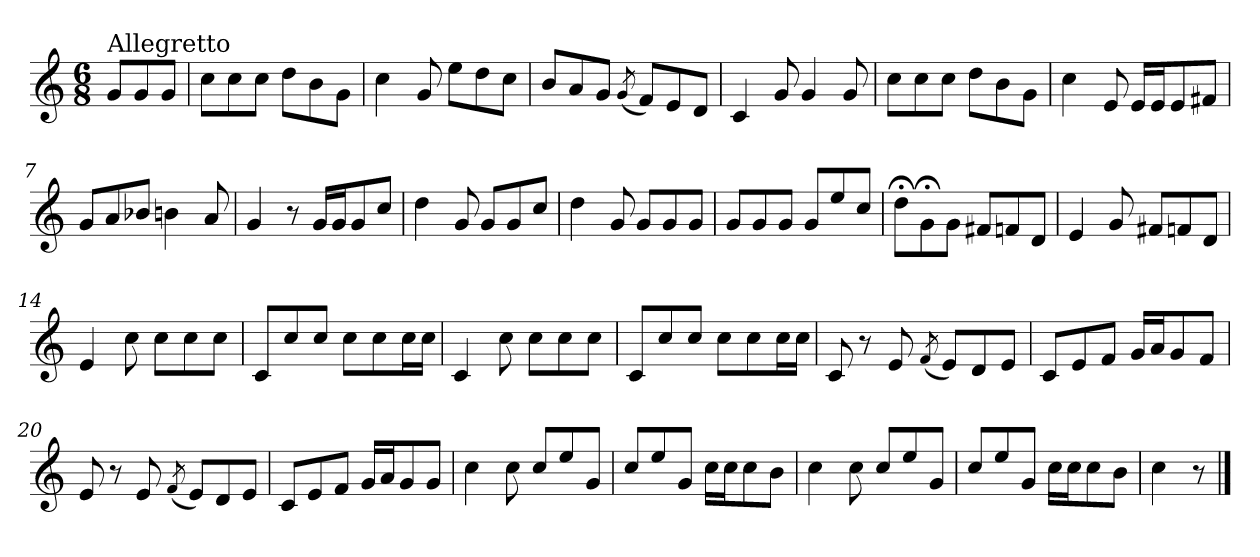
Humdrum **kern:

**kern
*part1
*staff1
*clefG2
*k[]
*C:
*M6/8
=
!LO:TX:a:t=Allegretto
8g/L
8g/
8g/J
=1
8cc\L
8cc\
8cc\J
8dd\L
8b\
8g\J
=2
4cc\
8g/
8ee\L
8dd\
8cc\J
=3
8b/L
8a/
8g/J
(<8qg/
8f/L)
8e/
8d/J
=4
4c/
8g/
4g/
8g/
=5
8cc\L
8cc\
8cc\J
8dd\L
8b\
8g\J
!!LO:LB:g=z
=6
4cc\
8e/
16e/LL
16e/J
8e/
8f#X/J
=7
8g/L
8a/
8b-X/J
4bn\
8a/
=8
4g/
8r
16g/LL
16g/J
8g/
8cc/J
=9
4dd\
8g/
8g/L
8g/
8cc/J
=10
4dd\
8g/
8g/L
8g/
8g/J
!!LO:LB:g=z
=11
8g/L
8g/
8g/J
8g/L
8ee/
8cc/J
=12
8dd;<\L
8g;<\
8g\J
8f#X/L
8fn/
8d/J
=13
4e/
8g/
8f#X/L
8fn/
8d/J
=14
4e/
8cc\
8cc\L
8cc\
8cc\J
=15
8c/L
8cc/
8cc/J
8cc\L
8cc\
16cc\L
16cc\JJ
=16
4c/
8cc\
8cc\L
8cc\
8cc\J
!!LO:LB:g=z
=17
8c/L
8cc/
8cc/J
8cc\L
8cc\
16cc\L
16cc\JJ
=18
8c/
8r
8e/
(<8qf/
8e/L)
8d/
8e/J
=19
8c/L
8e/
8f/J
16g/LL
16a/J
8g/
8f/J
=20
8e/
8r
8e/
(<8qf/
8e/L)
8d/
8e/J
=21
8c/L
8e/
8f/J
16g/LL
16a/J
8g/
8g/J
!!LO:LB:g=z
=22
4cc\
8cc\
8cc/L
8ee/
8g/J
=23
8cc/L
8ee/
8g/J
16cc\LL
16cc\J
8cc\
8b\J
=24
4cc\
8cc\
8cc/L
8ee/
8g/J
=25
8cc/L
8ee/
8g/J
16cc\LL
16cc\J
8cc\
8b\J
=26
4cc\
8r
==
*-
